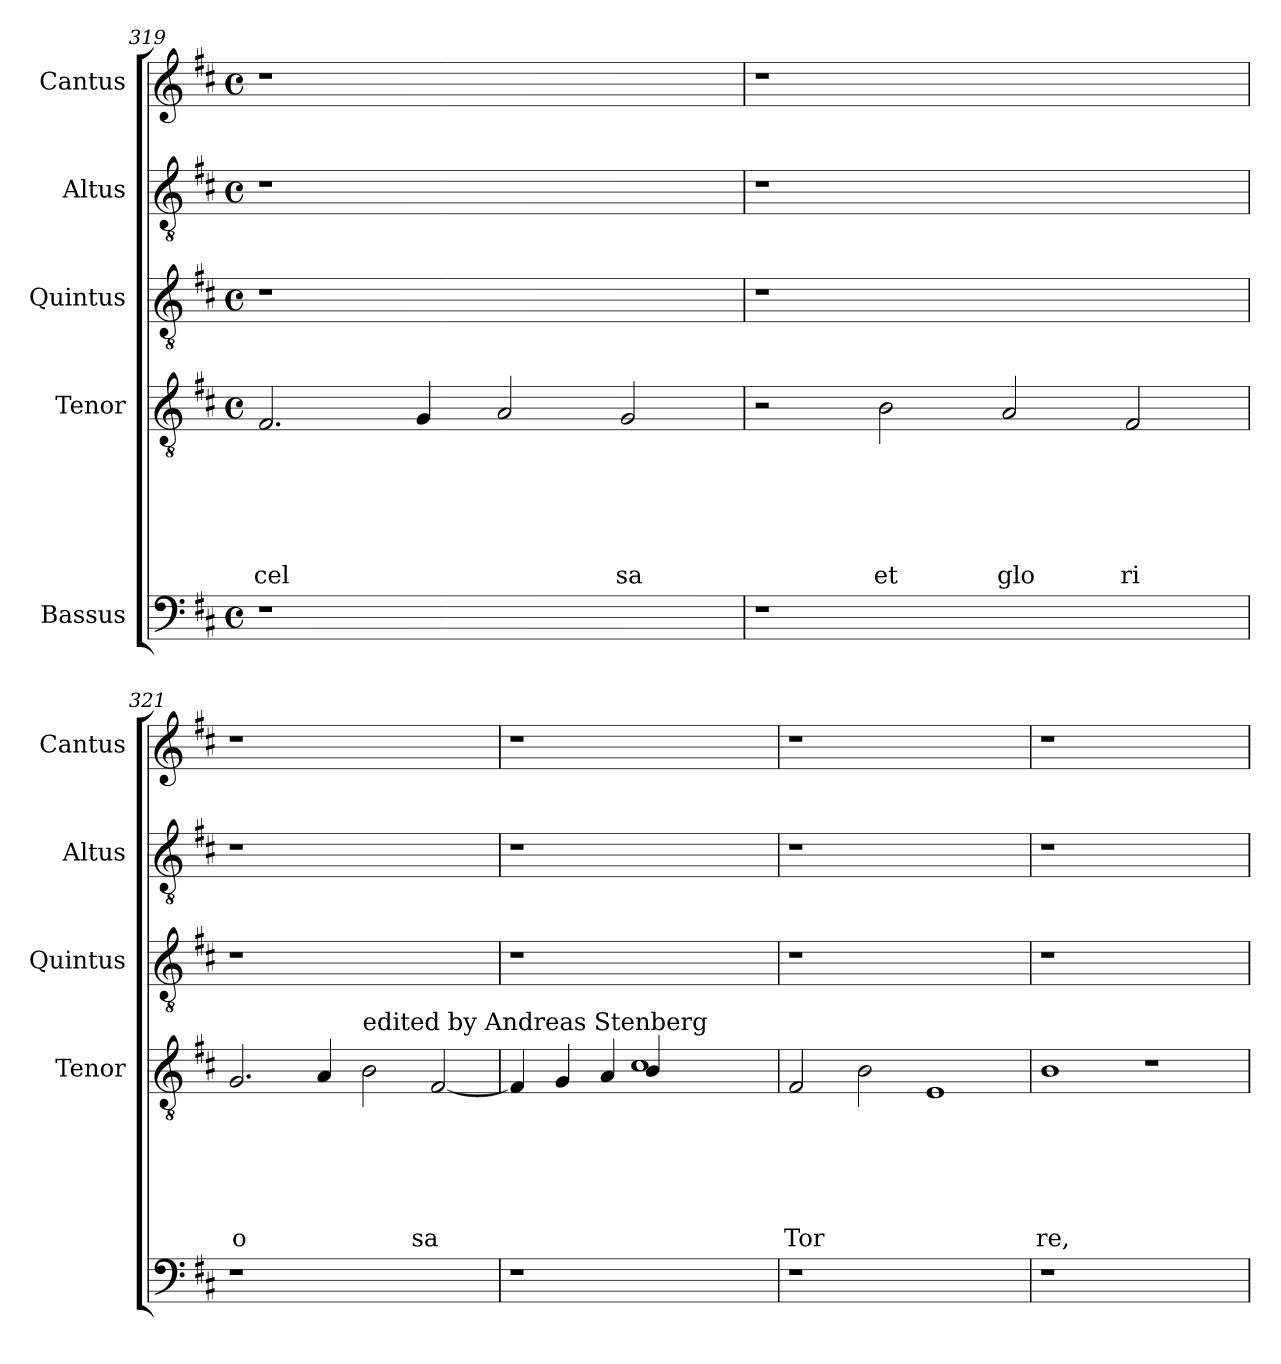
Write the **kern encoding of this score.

**kern	**kern	**text	**text	**text	**text	**text	**text	**kern	**kern	**kern
*part5	*part4	*part4	*part4	*part4	*part4	*part4	*part4	*part3	*part2	*part1
*staff5	*staff4	*staff4	*staff4	*staff4	*staff4	*staff4	*staff4	*staff3	*staff2	*staff1
*I"Bassus	*I"Tenor	*	*	*	*	*	*	*I"Quintus	*I"Altus	*I"Cantus
*	*I'Tenor	*	*	*	*	*	*	*I'Quintus	*I'Altus	*I'Cantus
*clefF4	*clefGv2	*	*	*	*	*	*	*clefGv2	*clefGv2	*clefG2
*k[f#c#]	*k[f#c#]	*	*	*	*	*	*	*k[f#c#]	*k[f#c#]	*k[f#c#]
*D:	*D:	*	*	*	*	*	*	*D:	*D:	*D:
*M4/4	*M4/4	*	*	*	*	*	*	*M4/4	*M4/4	*M4/4
*met(c)	*met(c)	*	*	*	*	*	*	*met(c)	*met(c)	*met(c)
=319	=319	=319	=319	=319	=319	=319	=319	=319	=319	=319
!	!	!	!	!	!	!	!LO:LY:b	!	!	!
1r	2.F#/	.	.	.	.	.	cel	1r	1r	1r
.	4G/	.	.	.	.	.	.	.	.	.
1ryy	2A/	.	.	.	.	.	.	1ryy	1ryy	1ryy
!	!	!	!	!	!	!	!LO:LY:b	!	!	!
.	2G/	.	.	.	.	.	sa	.	.	.
=320	=320	=320	=320	=320	=320	=320	=320	=320	=320	=320
1r	2r	.	.	.	.	.	.	1r	1r	1r
!	!	!	!	!	!	!	!LO:LY:b	!	!	!
.	2B\	.	.	.	.	.	et	.	.	.
!	!	!	!	!	!	!	!LO:LY:b	!	!	!
1ryy	2A/	.	.	.	.	.	glo	1ryy	1ryy	1ryy
!	!	!	!	!	!	!	!LO:LY:b	!	!	!
.	2F#/	.	.	.	.	.	ri	.	.	.
=321	=321	=321	=321	=321	=321	=321	=321	=321	=321	=321
!	!	!	!	!	!	!	!LO:LY:b	!	!	!
1r	2.G/	.	.	.	.	.	o	1r	1r	1r
.	4A/	.	.	.	.	.	.	.	.	.
!	!LO:TX:a:t=edited by Andreas Stenberg	!	!	!	!	!	!	!	!	!
1ryy	2B\	.	.	.	.	.	.	1ryy	1ryy	1ryy
!	!	!	!	!	!	!	!LO:LY:b	!	!	!
.	[<2F#/	.	.	.	.	.	sa	.	.	.
=322	=322	=322	=322	=322	=322	=322	=322	=322	=322	=322
*	*^	*	*	*	*	*	*	*	*	*
1r	4F#/]	2.ryy	.	.	.	.	.	.	1r	1r	1r
.	4G/	.	.	.	.	.	.	.	.	.	.
.	4A/	.	.	.	.	.	.	.	.	.	.
.	4B/	1c#	.	.	.	.	.	.	.	.	.
2.ryy	2.ryy	.	.	.	.	.	.	.	2.ryy	2.ryy	2.ryy
*	*v	*v	*	*	*	*	*	*	*	*	*
!!LO:LB:g=z
=323	=323	=323	=323	=323	=323	=323	=323	=323	=323	=323
!	!	!	!	!	!	!	!LO:LY:b	!	!	!
1r	2F#/	.	.	.	.	.	Tor	1r	1r	1r
.	2B\	.	.	.	.	.	.	.	.	.
1ryy	1E	.	.	.	.	.	.	1ryy	1ryy	1ryy
=324	=324	=324	=324	=324	=324	=324	=324	=324	=324	=324
!	!	!	!	!	!	!	!LO:LY:b	!	!	!
1r	1B	.	.	.	.	.	re,	1r	1r	1r
1ryy	1r	.	.	.	.	.	.	1ryy	1ryy	1ryy
=	=	=	=	=	=	=	=	=	=	=
*-	*-	*-	*-	*-	*-	*-	*-	*-	*-	*-
